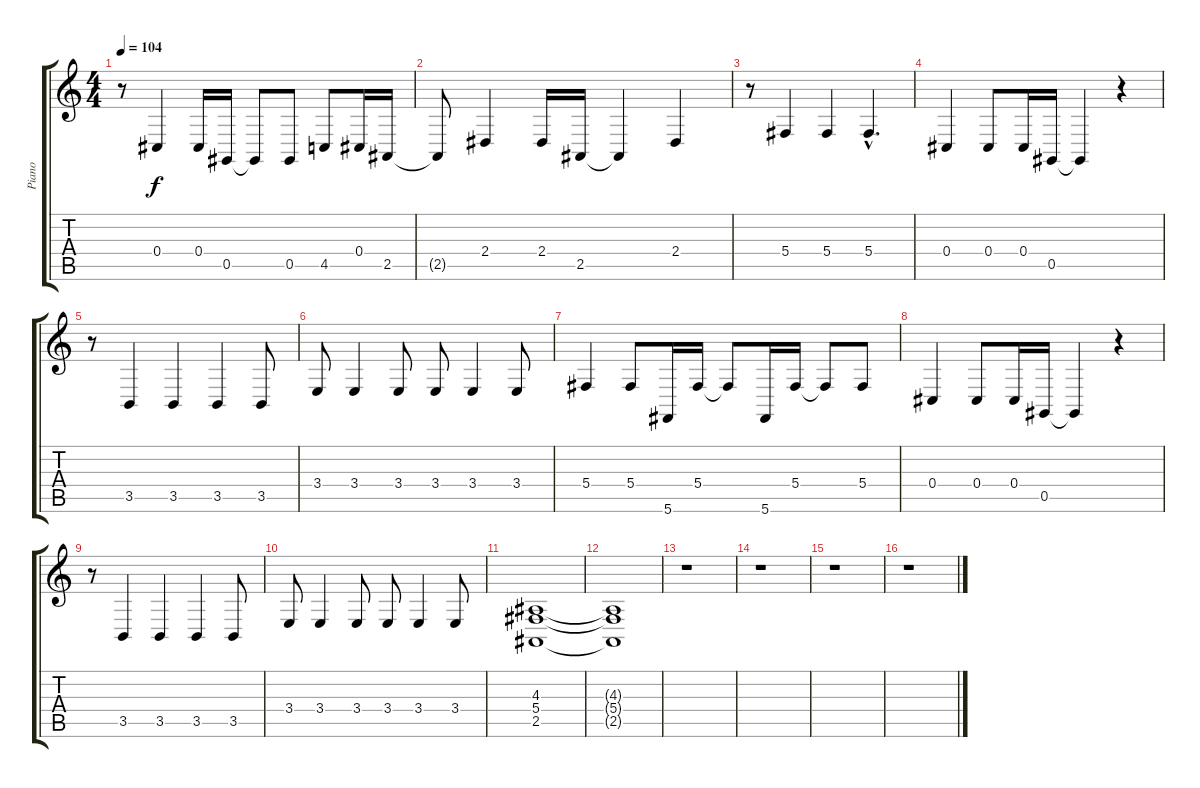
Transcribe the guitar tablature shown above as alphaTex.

\track ("Piano" "Piano") {instrument acousticgrandpiano}
\staff {score tabs}
\tuning (Eb4 Bb3 Gb3 Db3 Ab2 Db2) {hide}
\ts (4 4)
\tempo 104
\clef g2
\ks c
r.8{dy f} 0.4.4 0.4.16 0.5.16 0.5{t}.8 0.5.8 4.5.8 0.4.16 2.5.16 |
2.5{t}.8 2.4.4 2.4.16 2.5.16 2.5{t}.4 2.4.4 |
r.8 5.4.4 5.4.4 5.4{hac}.4{d} |
0.4.4 0.4.8 0.4.16 0.5.16 0.5{t}.4 r.4 |
r.8 3.5.4 3.5.4 3.5.4 3.5.8 |
3.4.8 3.4.4 3.4.8 3.4.8 3.4.4 3.4.8 |
5.4.4 5.4.8 5.6.16 5.4.16 5.4{t}.8 5.6.16 5.4.16 5.4{t}.8 5.4.8 |
0.4.4 0.4.8 0.4.16 0.5.16 0.5{t}.4 r.4 |
r.8 3.5.4 3.5.4 3.5.4 3.5.8 |
3.4.8 3.4.4 3.4.8 3.4.8 3.4.4 3.4.8 |
(4.3 5.4 2.5).1 |
(4.3{t} 5.4{t} 2.5{t}).1 |
r.1 |
r.1 |
r.1 |
r.1
